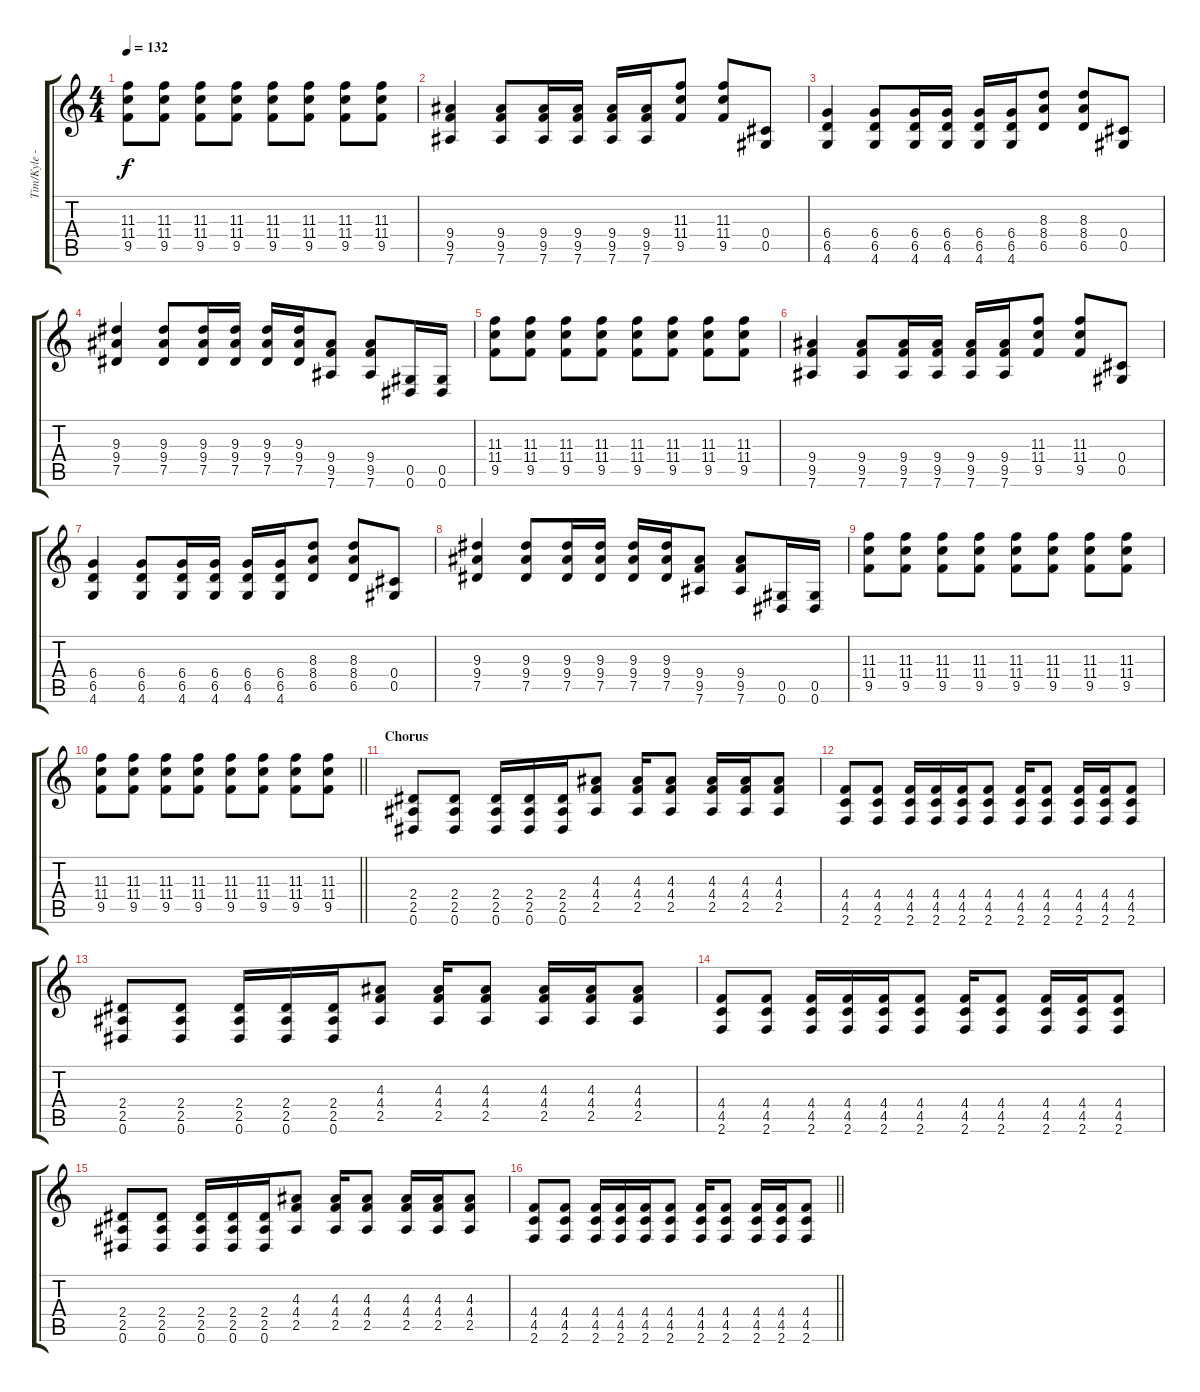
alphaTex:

\track ("Tim/Kyle - Guitar" "Tim/Kyle -") {instrument distortionguitar}
\staff {score tabs}
\tuning (Eb4 Bb3 Gb3 Db3 Ab2 Eb2) {hide}
\ts (4 4)
\tempo 132
\clef g2
\ks c
(11.3 11.4 9.5).8{dy f} (11.3 11.4 9.5).8 (11.3 11.4 9.5).8 (11.3 11.4 9.5).8 (11.3 11.4 9.5).8 (11.3 11.4 9.5).8 (11.3 11.4 9.5).8 (11.3 11.4 9.5).8 |
(9.4 9.5 7.6).4{volume 11 balance 8} (9.4 9.5 7.6).8 (9.4 9.5 7.6).16 (9.4 9.5 7.6).16 (9.4 9.5 7.6).16 (9.4 9.5 7.6).16 (11.3 11.4 9.5).8 (11.3 11.4 9.5).8 (0.4 0.5).8 |
(6.4 6.5 4.6).4 (6.4 6.5 4.6).8 (6.4 6.5 4.6).16 (6.4 6.5 4.6).16 (6.4 6.5 4.6).16 (6.4 6.5 4.6).16 (8.3 8.4 6.5).8 (8.3 8.4 6.5).8 (0.4 0.5).8 |
(9.3 9.4 7.5).4 (9.3 9.4 7.5).8 (9.3 9.4 7.5).16 (9.3 9.4 7.5).16 (9.3 9.4 7.5).16 (9.3 9.4 7.5).16 (9.4 9.5 7.6).8 (9.4 9.5 7.6).8 (0.5 0.6).16 (0.5 0.6).16 |
(11.3 11.4 9.5).8 (11.3 11.4 9.5).8 (11.3 11.4 9.5).8 (11.3 11.4 9.5).8 (11.3 11.4 9.5).8 (11.3 11.4 9.5).8 (11.3 11.4 9.5).8 (11.3 11.4 9.5).8 |
(9.4 9.5 7.6).4 (9.4 9.5 7.6).8 (9.4 9.5 7.6).16 (9.4 9.5 7.6).16 (9.4 9.5 7.6).16 (9.4 9.5 7.6).16 (11.3 11.4 9.5).8 (11.3 11.4 9.5).8 (0.4 0.5).8 |
(6.4 6.5 4.6).4 (6.4 6.5 4.6).8 (6.4 6.5 4.6).16 (6.4 6.5 4.6).16 (6.4 6.5 4.6).16 (6.4 6.5 4.6).16 (8.3 8.4 6.5).8 (8.3 8.4 6.5).8 (0.4 0.5).8 |
(9.3 9.4 7.5).4 (9.3 9.4 7.5).8 (9.3 9.4 7.5).16 (9.3 9.4 7.5).16 (9.3 9.4 7.5).16 (9.3 9.4 7.5).16 (9.4 9.5 7.6).8 (9.4 9.5 7.6).8 (0.5 0.6).16 (0.5 0.6).16 |
(11.3 11.4 9.5).8 (11.3 11.4 9.5).8 (11.3 11.4 9.5).8 (11.3 11.4 9.5).8 (11.3 11.4 9.5).8 (11.3 11.4 9.5).8 (11.3 11.4 9.5).8 (11.3 11.4 9.5).8 |
\barLineRight lightlight
(11.3 11.4 9.5).8 (11.3 11.4 9.5).8 (11.3 11.4 9.5).8 (11.3 11.4 9.5).8 (11.3 11.4 9.5).8 (11.3 11.4 9.5).8 (11.3 11.4 9.5).8 (11.3 11.4 9.5).8 |
\section ("" "Chorus")
(2.4 2.5 0.6).8 (2.4 2.5 0.6).8 (2.4 2.5 0.6).16 (2.4 2.5 0.6).16 (2.4 2.5 0.6).16 (4.3 4.4 2.5).8 (4.3 4.4 2.5).16 (4.3 4.4 2.5).8 (4.3 4.4 2.5).16 (4.3 4.4 2.5).16 (4.3 4.4 2.5).8 |
(4.4 4.5 2.6).8 (4.4 4.5 2.6).8 (4.4 4.5 2.6).16 (4.4 4.5 2.6).16 (4.4 4.5 2.6).16 (4.4 4.5 2.6).8 (4.4 4.5 2.6).16 (4.4 4.5 2.6).8 (4.4 4.5 2.6).16 (4.4 4.5 2.6).16 (4.4 4.5 2.6).8 |
(2.4 2.5 0.6).8 (2.4 2.5 0.6).8 (2.4 2.5 0.6).16 (2.4 2.5 0.6).16 (2.4 2.5 0.6).16 (4.3 4.4 2.5).8 (4.3 4.4 2.5).16 (4.3 4.4 2.5).8 (4.3 4.4 2.5).16 (4.3 4.4 2.5).16 (4.3 4.4 2.5).8 |
(4.4 4.5 2.6).8 (4.4 4.5 2.6).8 (4.4 4.5 2.6).16 (4.4 4.5 2.6).16 (4.4 4.5 2.6).16 (4.4 4.5 2.6).8 (4.4 4.5 2.6).16 (4.4 4.5 2.6).8 (4.4 4.5 2.6).16 (4.4 4.5 2.6).16 (4.4 4.5 2.6).8 |
(2.4 2.5 0.6).8 (2.4 2.5 0.6).8 (2.4 2.5 0.6).16 (2.4 2.5 0.6).16 (2.4 2.5 0.6).16 (4.3 4.4 2.5).8 (4.3 4.4 2.5).16 (4.3 4.4 2.5).8 (4.3 4.4 2.5).16 (4.3 4.4 2.5).16 (4.3 4.4 2.5).8 |
\barLineRight lightlight
(4.4 4.5 2.6).8 (4.4 4.5 2.6).8 (4.4 4.5 2.6).16 (4.4 4.5 2.6).16 (4.4 4.5 2.6).16 (4.4 4.5 2.6).8 (4.4 4.5 2.6).16 (4.4 4.5 2.6).8 (4.4 4.5 2.6).16 (4.4 4.5 2.6).16 (4.4 4.5 2.6).8
